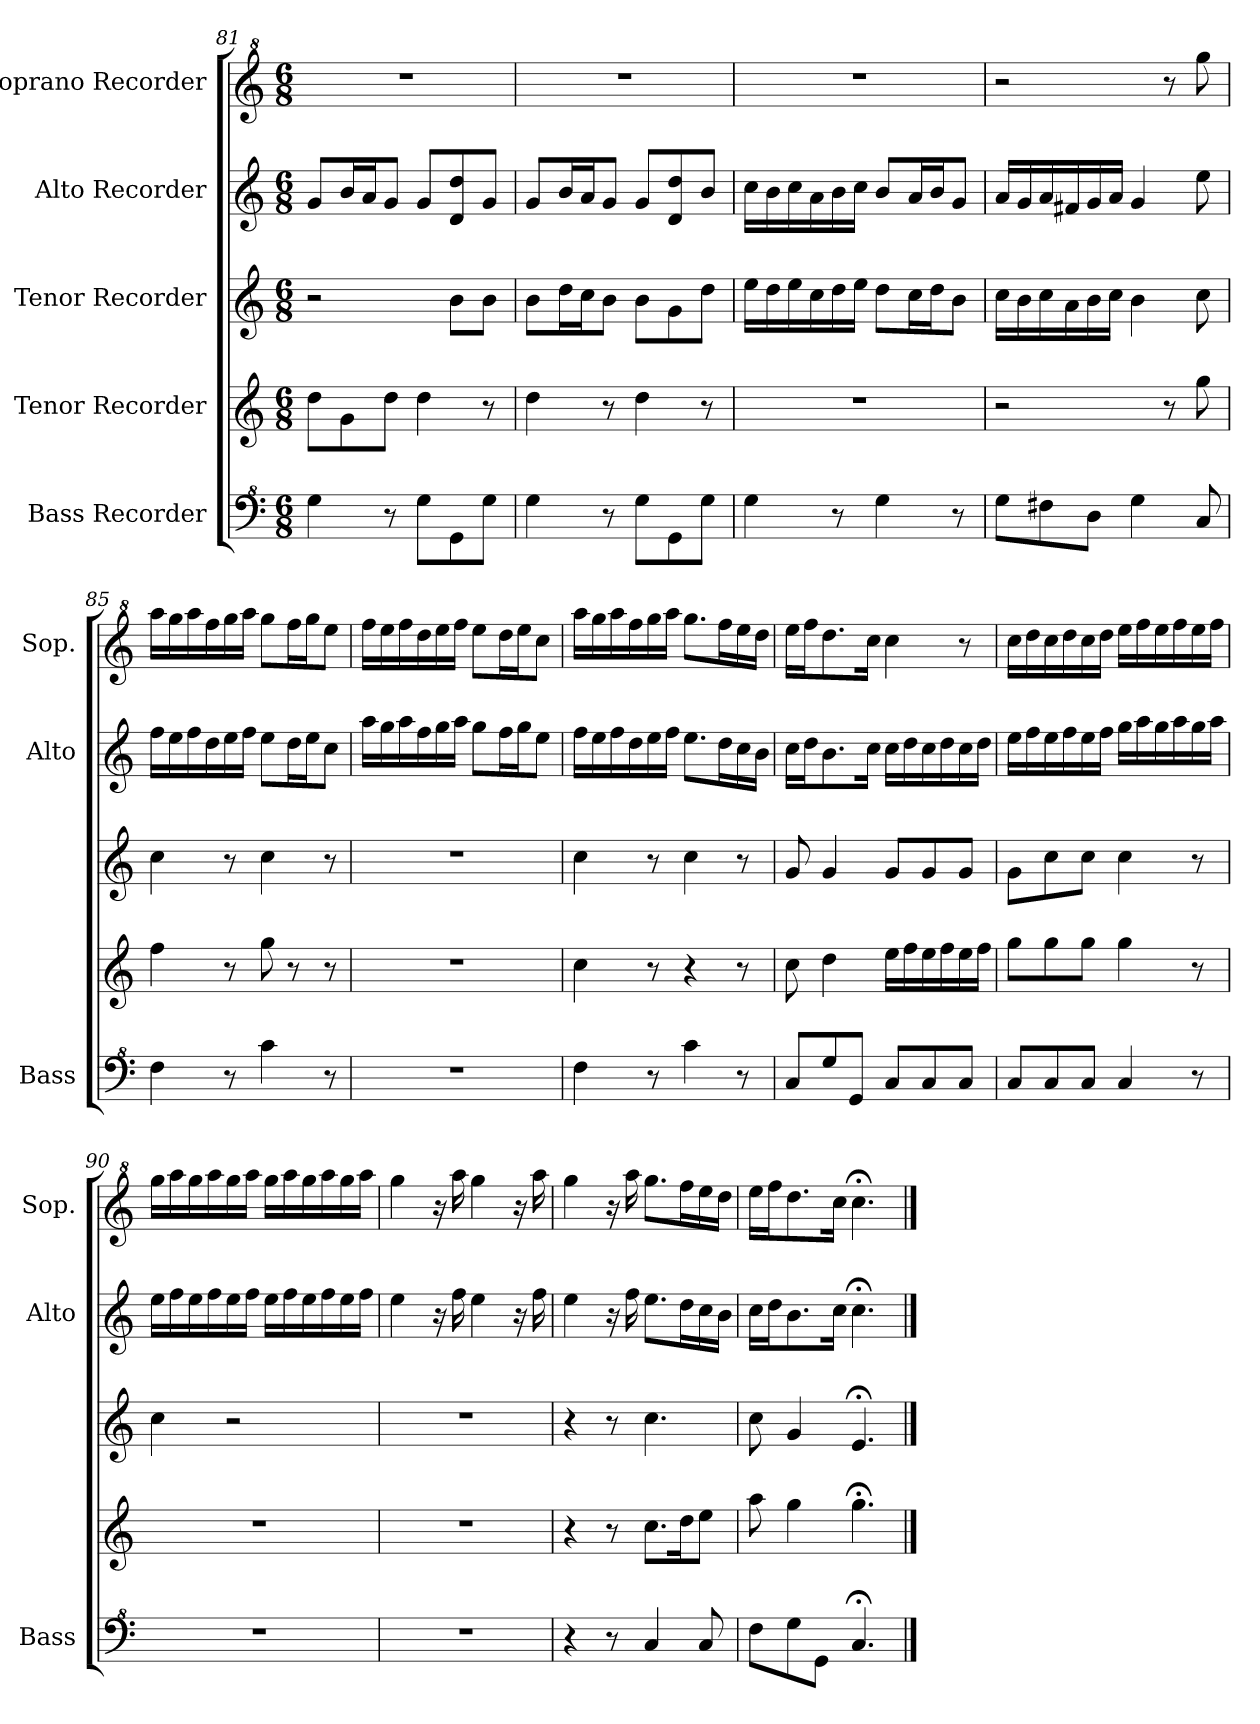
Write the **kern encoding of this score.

**kern	**kern	**kern	**kern	**kern
*part5	*part4	*part3	*part2	*part1
*staff5	*staff4	*staff3	*staff2	*staff1
*I"Bass Recorder	*I"Tenor Recorder	*I"Tenor Recorder	*I"Alto Recorder	*I"Soprano Recorder
*I'Bass	*	*	*I'Alto	*I'Sop.
*clefF^4	*clefG2	*	*	*clefG^2
*k[]	*k[]	*k[]	*k[]	*k[]
*C:	*C:	*C:	*C:	*C:
*M6/8	*M6/8	*M6/8	*M6/8	*M6/8
=81	=81	=81	=81	=81
4g\	8dd\L	2r	8g/L	2.r
.	8g\	.	16b/L	.
.	.	.	16a/J	.
8r	8dd\J	.	8g/J	.
8g\L	4dd\	.	8g/L	.
8G\	.	8b\L	8d/ 8dd/	.
8g\J	8r	8b\J	8g/J	.
=82	=82	=82	=82	=82
4g\	4dd\	8b\L	8g/L	2.r
.	.	16dd\L	16b/L	.
.	.	16cc\J	16a/J	.
8r	8r	8b\J	8g/J	.
8g\L	4dd\	8b\L	8g/L	.
8G\	.	8g\	8d/ 8dd/	.
8g\J	8r	8dd\J	8b/J	.
=83	=83	=83	=83	=83
4g\	2.r	16ee\LL	16cc\LL	2.r
.	.	16dd\	16b\	.
.	.	16ee\	16cc\	.
.	.	16cc\	16a\	.
8r	.	16dd\	16b\	.
.	.	16ee\JJ	16cc\JJ	.
4g\	.	8dd\L	8b/L	.
.	.	16cc\L	16a/L	.
.	.	16dd\J	16b/J	.
8r	.	8b\J	8g/J	.
!!LO:LB:g=z
=84	=84	=84	=84	=84
8g\L	2r	16cc\LL	16a/LL	2r
.	.	16b\	16g/	.
8f#X\	.	16cc\	16a/	.
.	.	16a\	16f#X/	.
8d\J	.	16b\	16g/	.
.	.	16cc\JJ	16a/JJ	.
4g\	.	4b\	4g/	.
.	8r	.	.	8r
8c/	8gg\	8cc\	8ee\	8ggg\
=85	=85	=85	=85	=85
4f\	4ff\	4cc\	16ff\LL	16aaa\LL
.	.	.	16ee\	16ggg\
.	.	.	16ff\	16aaa\
.	.	.	16dd\	16fff\
8r	8r	8r	16ee\	16ggg\
.	.	.	16ff\JJ	16aaa\JJ
4cc\	8gg\	4cc\	8ee\L	8ggg\L
.	8r	.	16dd\L	16fff\L
.	.	.	16ee\J	16ggg\J
8r	8r	8r	8cc\J	8eee\J
=86	=86	=86	=86	=86
2.r	2.r	2.r	16aa\LL	16fff\LL
.	.	.	16gg\	16eee\
.	.	.	16aa\	16fff\
.	.	.	16ff\	16ddd\
.	.	.	16gg\	16eee\
.	.	.	16aa\JJ	16fff\JJ
.	.	.	8gg\L	8eee\L
.	.	.	16ff\L	16ddd\L
.	.	.	16gg\J	16eee\J
.	.	.	8ee\J	8ccc\J
!!LO:PB:g=z
=87	=87	=87	=87	=87
4f\	4cc\	4cc\	16ff\LL	16aaa\LL
.	.	.	16ee\	16ggg\
.	.	.	16ff\	16aaa\
.	.	.	16dd\	16fff\
8r	8r	8r	16ee\	16ggg\
.	.	.	16ff\JJ	16aaa\JJ
4cc\	4r	4cc\	8.ee\L	8.ggg\L
.	.	.	16dd\L	16fff\L
8r	8r	8r	16cc\	16eee\
.	.	.	16b\JJ	16ddd\JJ
=88	=88	=88	=88	=88
8c/L	8cc\	8g/	16cc\LL	16eee\LL
.	.	.	16dd\J	16fff\J
8g/	4dd\	4g/	8.b\	8.ddd\
8G/J	.	.	.	.
.	.	.	16cc\Jk	16ccc\Jk
8c/L	16ee\LL	8g/L	16cc\LL	4ccc\
.	16ff\	.	16dd\	.
8c/	16ee\	8g/	16cc\	.
.	16ff\	.	16dd\	.
8c/J	16ee\	8g/J	16cc\	8r
.	16ff\JJ	.	16dd\JJ	.
=89	=89	=89	=89	=89
8c/L	8gg\L	8g\L	16ee\LL	16ccc\LL
.	.	.	16ff\	16ddd\
8c/	8gg\	8cc\	16ee\	16ccc\
.	.	.	16ff\	16ddd\
8c/J	8gg\J	8cc\J	16ee\	16ccc\
.	.	.	16ff\JJ	16ddd\JJ
4c/	4gg\	4cc\	16gg\LL	16eee\LL
.	.	.	16aa\	16fff\
.	.	.	16gg\	16eee\
.	.	.	16aa\	16fff\
8r	8r	8r	16gg\	16eee\
.	.	.	16aa\JJ	16fff\JJ
!!LO:LB:g=z
=90	=90	=90	=90	=90
2.r	2.r	4cc\	16ee\LL	16ggg\LL
.	.	.	16ff\	16aaa\
.	.	.	16ee\	16ggg\
.	.	.	16ff\	16aaa\
.	.	2r	16ee\	16ggg\
.	.	.	16ff\JJ	16aaa\JJ
.	.	.	16ee\LL	16ggg\LL
.	.	.	16ff\	16aaa\
.	.	.	16ee\	16ggg\
.	.	.	16ff\	16aaa\
.	.	.	16ee\	16ggg\
.	.	.	16ff\JJ	16aaa\JJ
=91	=91	=91	=91	=91
2.r	2.r	2.r	4ee\	4ggg\
.	.	.	16r	16r
.	.	.	16ff\	16aaa\
.	.	.	4ee\	4ggg\
.	.	.	16r	16r
.	.	.	16ff\	16aaa\
=92	=92	=92	=92	=92
4r	4r	4r	4ee\	4ggg\
8r	8r	8r	16r	16r
.	.	.	16ff\	16aaa\
4c/	8.cc\L	4.cc\	8.ee\L	8.ggg\L
.	16dd\K	.	16dd\L	16fff\L
8c/	8ee\J	.	16cc\	16eee\
.	.	.	16b\JJ	16ddd\JJ
=93	=93	=93	=93	=93
8f\L	8aa\	8cc\	16cc\LL	16eee\LL
.	.	.	16dd\J	16fff\J
8g\	4gg\	4g/	8.b\	8.ddd\
8G\J	.	.	.	.
.	.	.	16cc\Jk	16ccc\Jk
4.c;</	4.gg;<\	4.e;</	4.cc;<\	4.ccc;<\
==	==	==	==	==
*-	*-	*-	*-	*-
